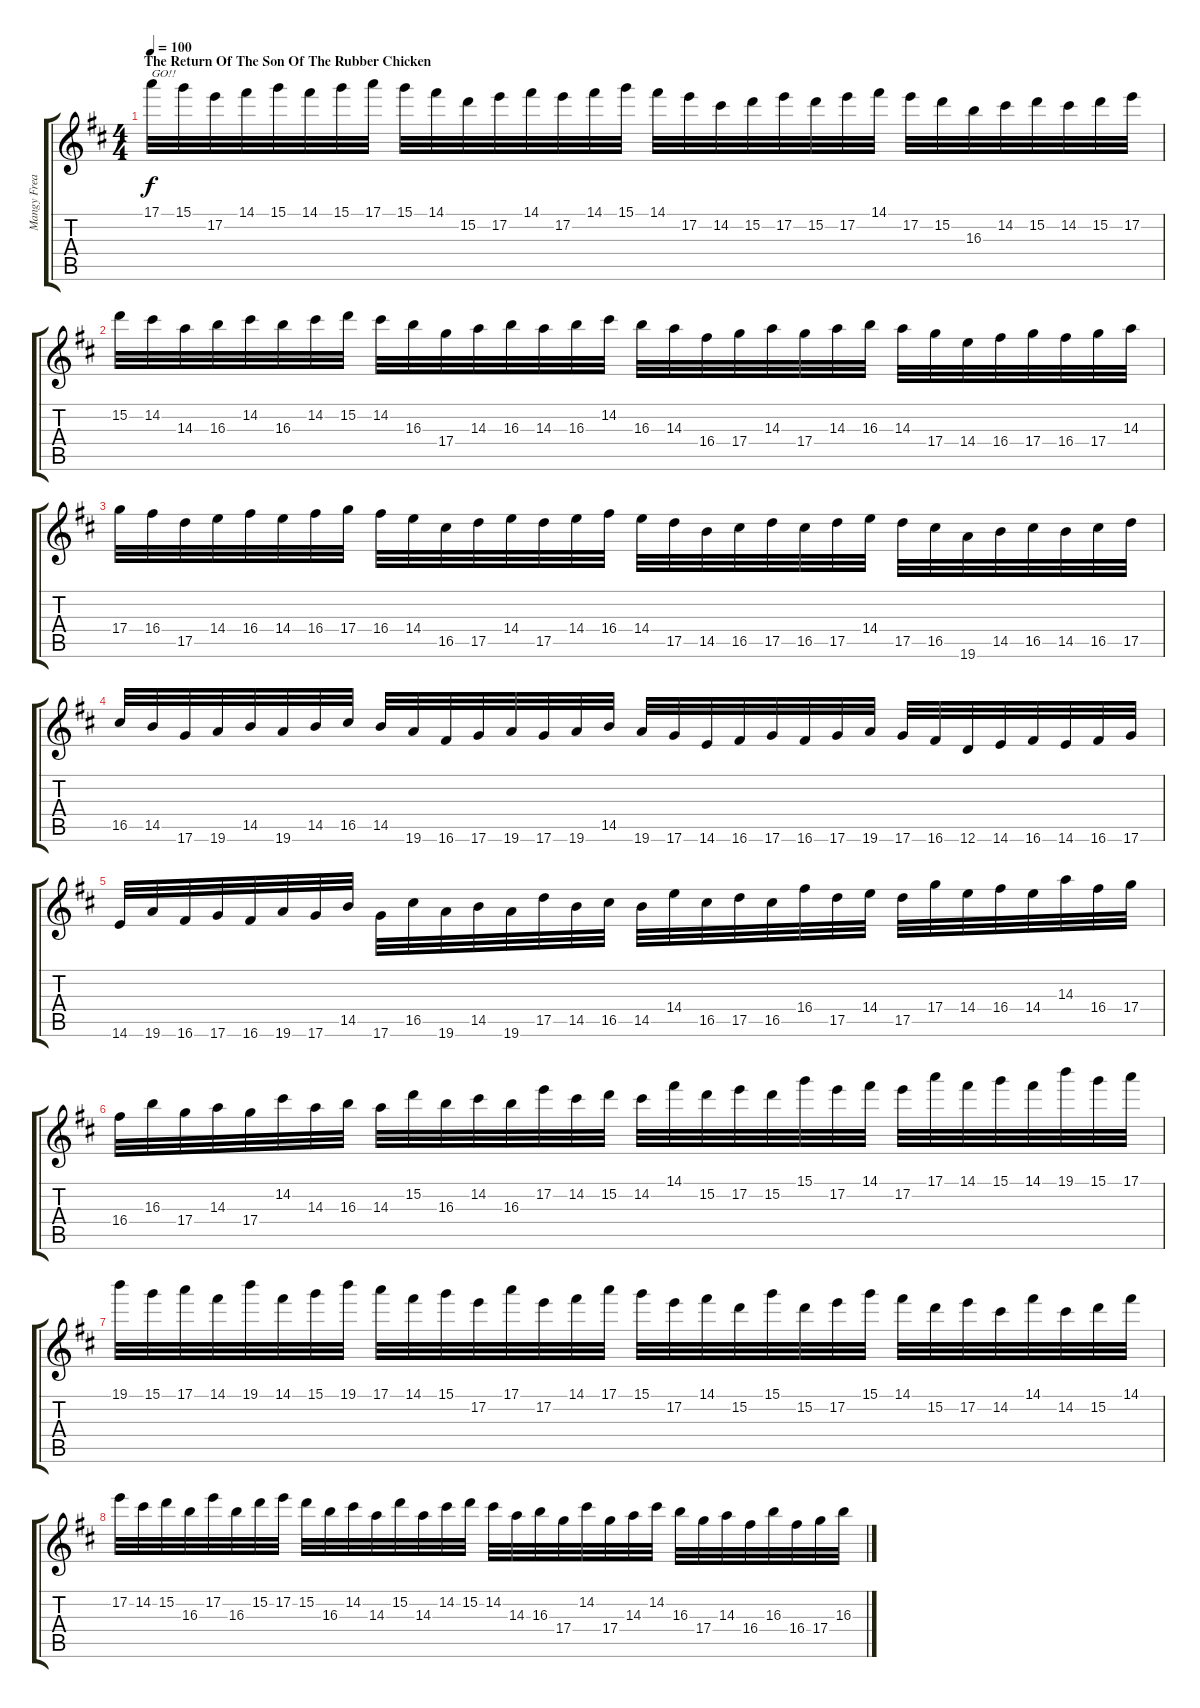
\track ("Mangy Freak (Lead Guitar)" "Mangy Frea") {instrument distortionguitar}
\staff {score tabs}
\tuning (E4 B3 G3 D3 A2 D2) {hide}
\ts (4 4)
\section ("" "The Return Of The Son Of The Rubber Chicken")
\tempo 100
\clef g2
\ks d
17.1.32{txt "GO!!" dy f} 15.1.32 17.2.32 14.1.32 15.1.32 14.1.32 15.1.32 17.1.32 15.1.32 14.1.32 15.2.32 17.2.32 14.1.32 17.2.32 14.1.32 15.1.32 14.1.32 17.2.32 14.2.32 15.2.32 17.2.32 15.2.32 17.2.32 14.1.32 17.2.32 15.2.32 16.3.32 14.2.32 15.2.32 14.2.32 15.2.32 17.2.32 |
15.2.32 14.2.32 14.3.32 16.3.32 14.2.32 16.3.32 14.2.32 15.2.32 14.2.32 16.3.32 17.4.32 14.3.32 16.3.32 14.3.32 16.3.32 14.2.32 16.3.32 14.3.32 16.4.32 17.4.32 14.3.32 17.4.32 14.3.32 16.3.32 14.3.32 17.4.32 14.4.32 16.4.32 17.4.32 16.4.32 17.4.32 14.3.32 |
17.4.32 16.4.32 17.5.32 14.4.32 16.4.32 14.4.32 16.4.32 17.4.32 16.4.32 14.4.32 16.5.32 17.5.32 14.4.32 17.5.32 14.4.32 16.4.32 14.4.32 17.5.32 14.5.32 16.5.32 17.5.32 16.5.32 17.5.32 14.4.32 17.5.32 16.5.32 19.6.32 14.5.32 16.5.32 14.5.32 16.5.32 17.5.32 |
16.5.32 14.5.32 17.6.32 19.6.32 14.5.32 19.6.32 14.5.32 16.5.32 14.5.32 19.6.32 16.6.32 17.6.32 19.6.32 17.6.32 19.6.32 14.5.32 19.6.32 17.6.32 14.6.32 16.6.32 17.6.32 16.6.32 17.6.32 19.6.32 17.6.32 16.6.32 12.6.32 14.6.32 16.6.32 14.6.32 16.6.32 17.6.32 |
14.6.32 19.6.32 16.6.32 17.6.32 16.6.32 19.6.32 17.6.32 14.5.32 17.6.32 16.5.32 19.6.32 14.5.32 19.6.32 17.5.32 14.5.32 16.5.32 14.5.32 14.4.32 16.5.32 17.5.32 16.5.32 16.4.32 17.5.32 14.4.32 17.5.32 17.4.32 14.4.32 16.4.32 14.4.32 14.3.32 16.4.32 17.4.32 |
16.4.32 16.3.32 17.4.32 14.3.32 17.4.32 14.2.32 14.3.32 16.3.32 14.3.32 15.2.32 16.3.32 14.2.32 16.3.32 17.2.32 14.2.32 15.2.32 14.2.32 14.1.32 15.2.32 17.2.32 15.2.32 15.1.32 17.2.32 14.1.32 17.2.32 17.1.32 14.1.32 15.1.32 14.1.32 19.1.32 15.1.32 17.1.32 |
19.1.32 15.1.32 17.1.32 14.1.32 19.1.32 14.1.32 15.1.32 19.1.32 17.1.32 14.1.32 15.1.32 17.2.32 17.1.32 17.2.32 14.1.32 17.1.32 15.1.32 17.2.32 14.1.32 15.2.32 15.1.32 15.2.32 17.2.32 15.1.32 14.1.32 15.2.32 17.2.32 14.2.32 14.1.32 14.2.32 15.2.32 14.1.32 |
17.2.32 14.2.32 15.2.32 16.3.32 17.2.32 16.3.32 15.2.32 17.2.32 15.2.32 16.3.32 14.2.32 14.3.32 15.2.32 14.3.32 14.2.32 15.2.32 14.2.32 14.3.32 16.3.32 17.4.32 14.2.32 17.4.32 14.3.32 14.2.32 16.3.32 17.4.32 14.3.32 16.4.32 16.3.32 16.4.32 17.4.32 16.3.32
